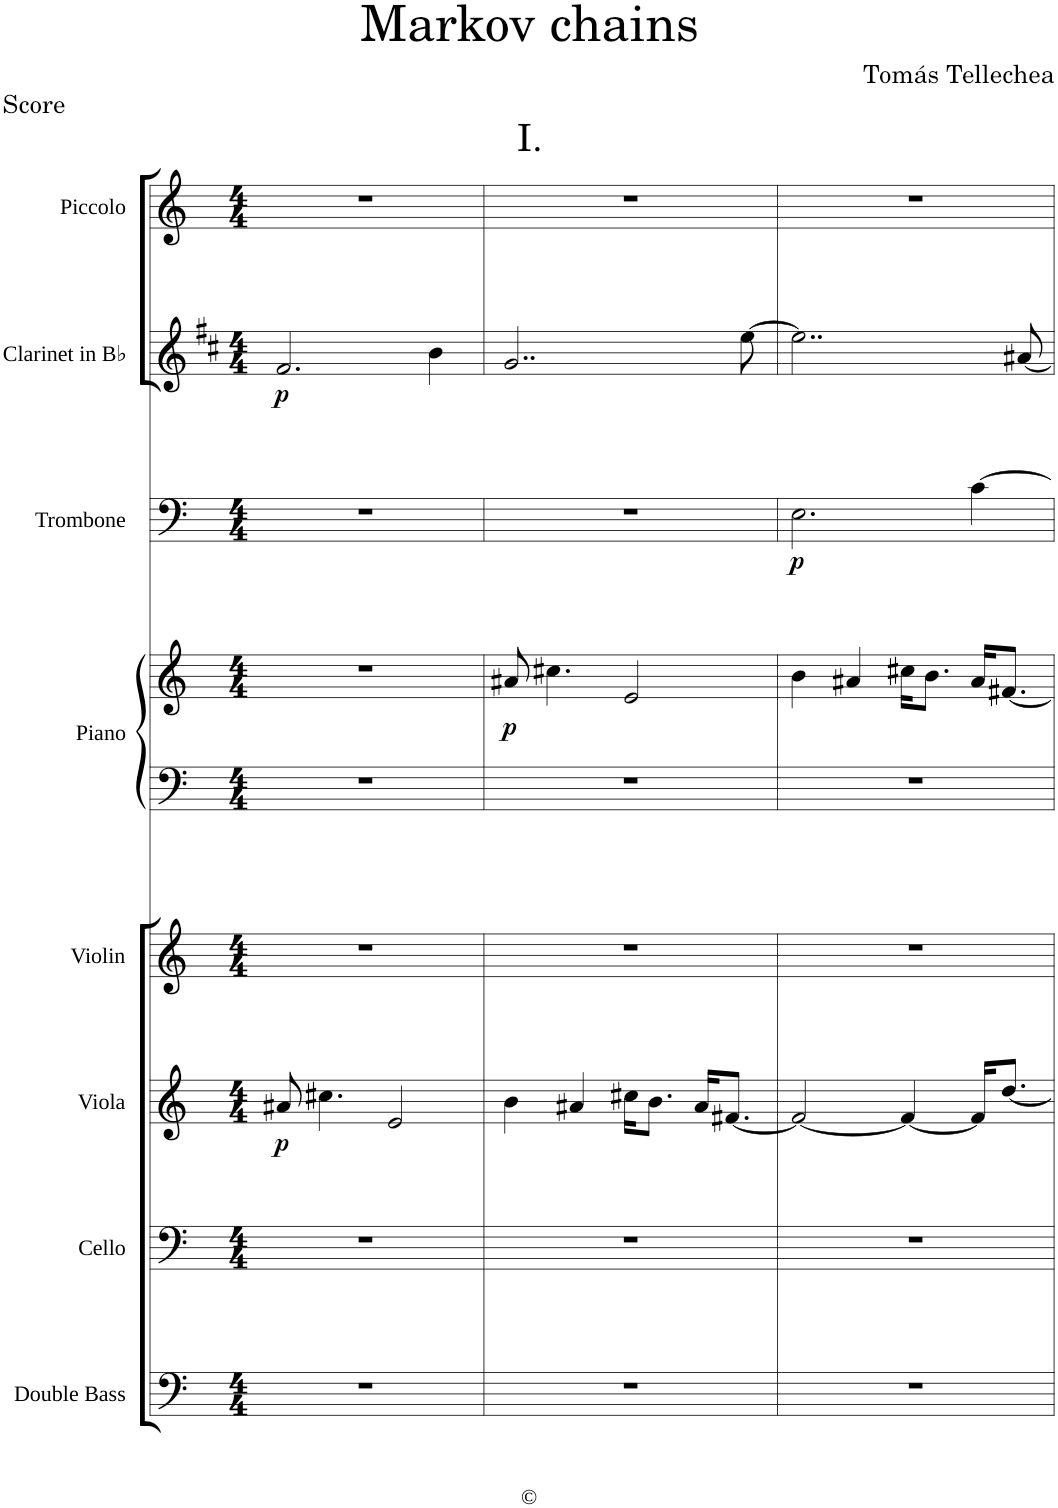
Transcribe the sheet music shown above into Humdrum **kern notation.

**kern	**kern	**kern	**dynam	**kern	**kern	**kern	**dynam	**kern	**dynam	**kern	**dynam	**kern
*part8	*part7	*part6	*part6	*part5	*part4	*part4	*part4	*part3	*part3	*part2	*part2	*part1
*staff9	*staff8	*staff7	*staff7	*staff6	*staff5	*staff4	*staff4/5	*staff3	*staff3	*staff2	*staff2	*staff1
*I"Double Bass	*I"Cello	*I"Viola	*	*I"Violin	*I"Piano	*	*	*I"Trombone	*	*I"Clarinet in Bb	*	*I"Piccolo
*I'D.B.	*	*I'Vla.	*	*I'Vln.	*I'Pno.	*	*	*I'Tbn.	*	*	*	*I'Picc.
*clefF4	*clefF4	*clefG2	*	*clefG2	*clefF4	*clefG2	*	*clefF4	*	*clefG2	*	*clefG2
*Trd7c12	*	*	*	*	*	*	*	*	*	*Trd1c2	*	*Trd-7c-12
*k[]	*k[]	*k[]	*	*k[]	*k[]	*k[]	*	*k[]	*	*k[f#c#]	*	*k[]
*M4/4	*M4/4	*M4/4	*	*M4/4	*M4/4	*M4/4	*	*M4/4	*	*M4/4	*	*M4/4
=1	=1	=1	=1	=1	=1	=1	=1	=1	=1	=1	=1	=1
!	!	!	!LO:DY:b	!	!	!	!	!	!	!	!LO:DY:b	!
1r	1r	8a#X/	p	1r	1r	1r	.	1r	.	2.f#/	p	1r
.	.	4.cc#X\	.	.	.	.	.	.	.	.	.	.
.	.	2e/	.	.	.	.	.	.	.	.	.	.
.	.	.	.	.	.	.	.	.	.	4b\	.	.
=2	=2	=2	=2	=2	=2	=2	=2	=2	=2	=2	=2	=2
!	!	!	!	!	!	!	!LO:DY:b	!	!	!	!	!
1r	1r	4b\	.	1r	1r	8a#X/	p	1r	.	2..g/	.	1r
.	.	.	.	.	.	4.cc#X\	.	.	.	.	.	.
.	.	4a#X/	.	.	.	.	.	.	.	.	.	.
.	.	16cc#X\KL	.	.	.	2e/	.	.	.	.	.	.
.	.	8.b\J	.	.	.	.	.	.	.	.	.	.
.	.	16a#/KL	.	.	.	.	.	.	.	.	.	.
.	.	[8.f#X/J	.	.	.	.	.	.	.	.	.	.
.	.	.	.	.	.	.	.	.	.	[8ee\	.	.
=3	=3	=3	=3	=3	=3	=3	=3	=3	=3	=3	=3	=3
!	!	!	!	!	!	!	!	!	!LO:DY:b	!	!	!
1r	1r	2f#/_	.	1r	1r	4b\	.	2.E\	p	2..ee\]	.	1r
.	.	.	.	.	.	4a#X/	.	.	.	.	.	.
.	.	4f#/_	.	.	.	16cc#X\KL	.	.	.	.	.	.
.	.	.	.	.	.	8.b\J	.	.	.	.	.	.
.	.	16f#/KL]	.	.	.	16a#/KL	.	[4c\	.	.	.	.
.	.	[8.dd/J	.	.	.	[8.f#X/J	.	.	.	.	.	.
.	.	.	.	.	.	.	.	.	.	[8a#X/	.	.
=	=	=	=	=	=	=	=	=	=	=	=	=
*-	*-	*-	*-	*-	*-	*-	*-	*-	*-	*-	*-	*-
